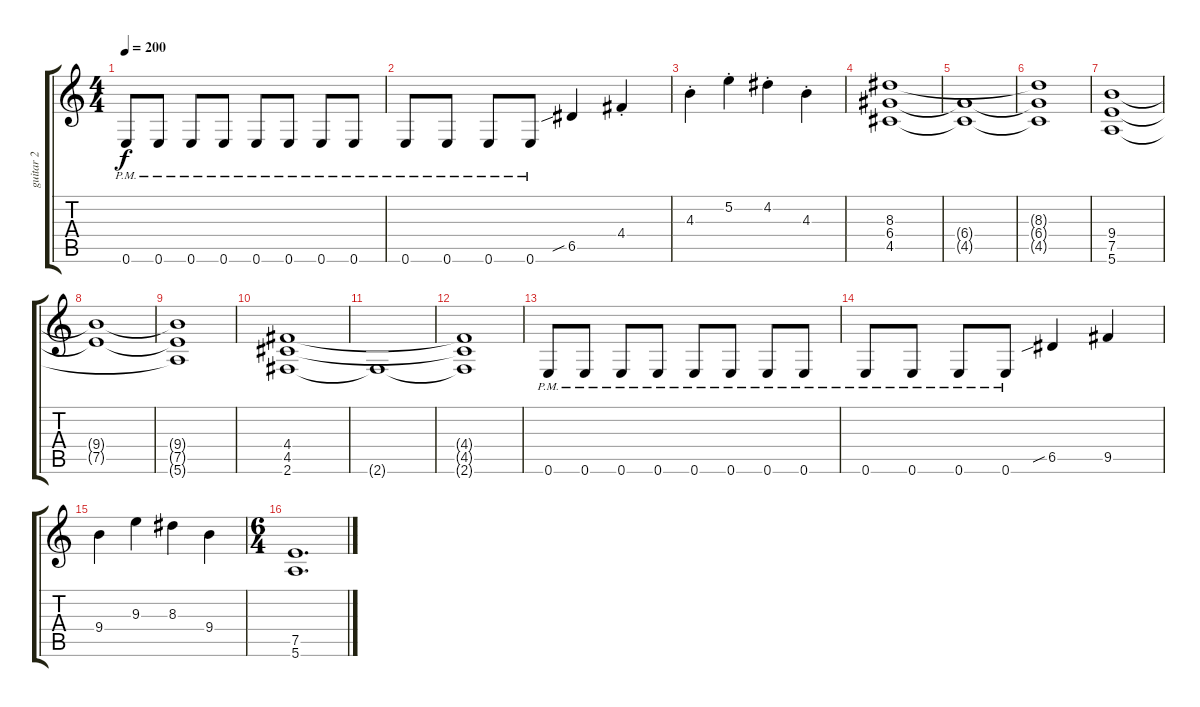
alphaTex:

\track ("guitar 2" "guitar 2") {instrument distortionguitar}
\staff {score tabs}
\tuning (E4 B3 G3 D3 A2 E2) {hide}
\ts (4 4)
\tempo 200
\clef g2
\ks c
0.6{pm}.8{dy f} 0.6{pm}.8 0.6{pm}.8 0.6{pm}.8 0.6{pm}.8 0.6{pm}.8 0.6{pm}.8 0.6{pm}.8 |
0.6{pm}.8 0.6{pm}.8 0.6{pm}.8 0.6{pm}.8 6.5{sib}.4 4.4{st}.4 |
4.3{st}.4 5.2{st}.4 4.2{st}.4 4.3{st}.4 |
(8.3 6.4 4.5).1 |
(6.4{t} 4.5{t}).1 |
(8.3{t} 6.4{t} 4.5{t}).1 |
(9.4 7.5 5.6).1 |
(9.4{t} 7.5{t}).1 |
(9.4{t} 7.5{t} 5.6{t}).1 |
(4.4 4.5 2.6).1 |
2.6{t}.1 |
(4.4{t} 4.5{t} 2.6{t}).1 |
0.6{pm}.8 0.6{pm}.8 0.6{pm}.8 0.6{pm}.8 0.6{pm}.8 0.6{pm}.8 0.6{pm}.8 0.6{pm}.8 |
0.6{pm}.8 0.6{pm}.8 0.6{pm}.8 0.6{pm}.8 6.5{sib}.4 9.5.4 |
9.4.4 9.3.4 8.3.4 9.4.4 |
\ts (6 4)
(7.5 5.6).1{d}
